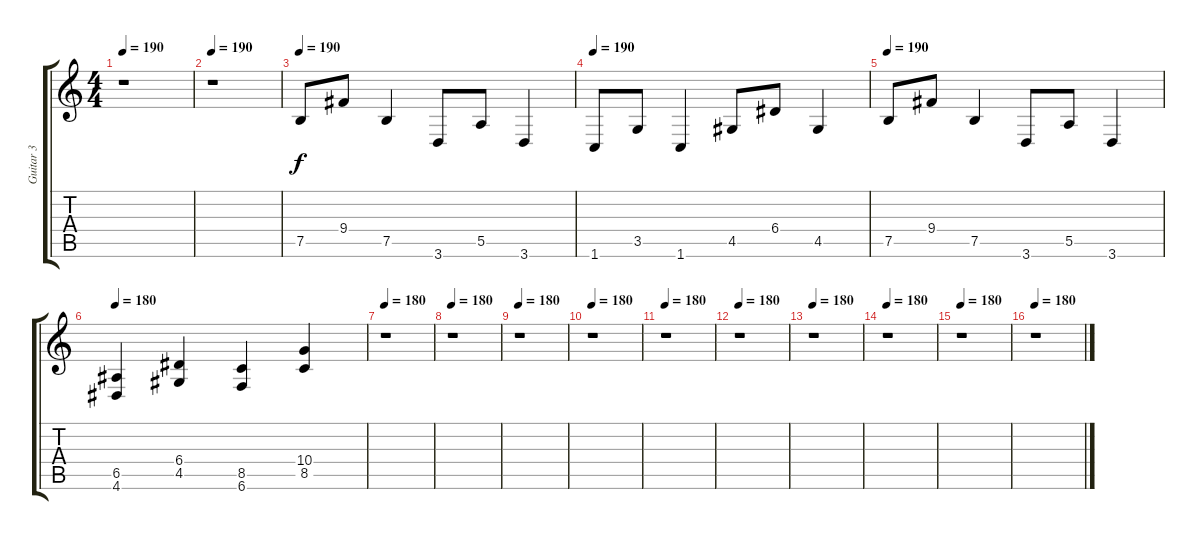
\track ("Guitar 3" "Guitar 3") {instrument distortionguitar}
\staff {score tabs}
\tuning (B3 Gb3 D3 A2 E2 B1) {hide}
\ts (4 4)
\tempo 190
\clef g2
\ks c
r.1{dy f} |
\tempo 190
r.1 |
\tempo 190
7.5.8 9.4.8 7.5.4 3.6.8 5.5.8 3.6.4 |
\tempo 190
1.6.8 3.5.8 1.6.4 4.5.8 6.4.8 4.5.4 |
\tempo 190
7.5.8 9.4.8 7.5.4 3.6.8 5.5.8 3.6.4 |
\tempo 180
(6.5 4.6).4 (6.4 4.5).4 (8.5 6.6).4 (10.4 8.5).4 |
\tempo 180
r.1 |
\tempo 180
r.1 |
\tempo 180
r.1 |
\tempo 180
r.1 |
\tempo 180
r.1 |
\tempo 180
r.1 |
\tempo 180
r.1 |
\tempo 180
r.1 |
\tempo 180
r.1 |
\tempo 180
r.1
